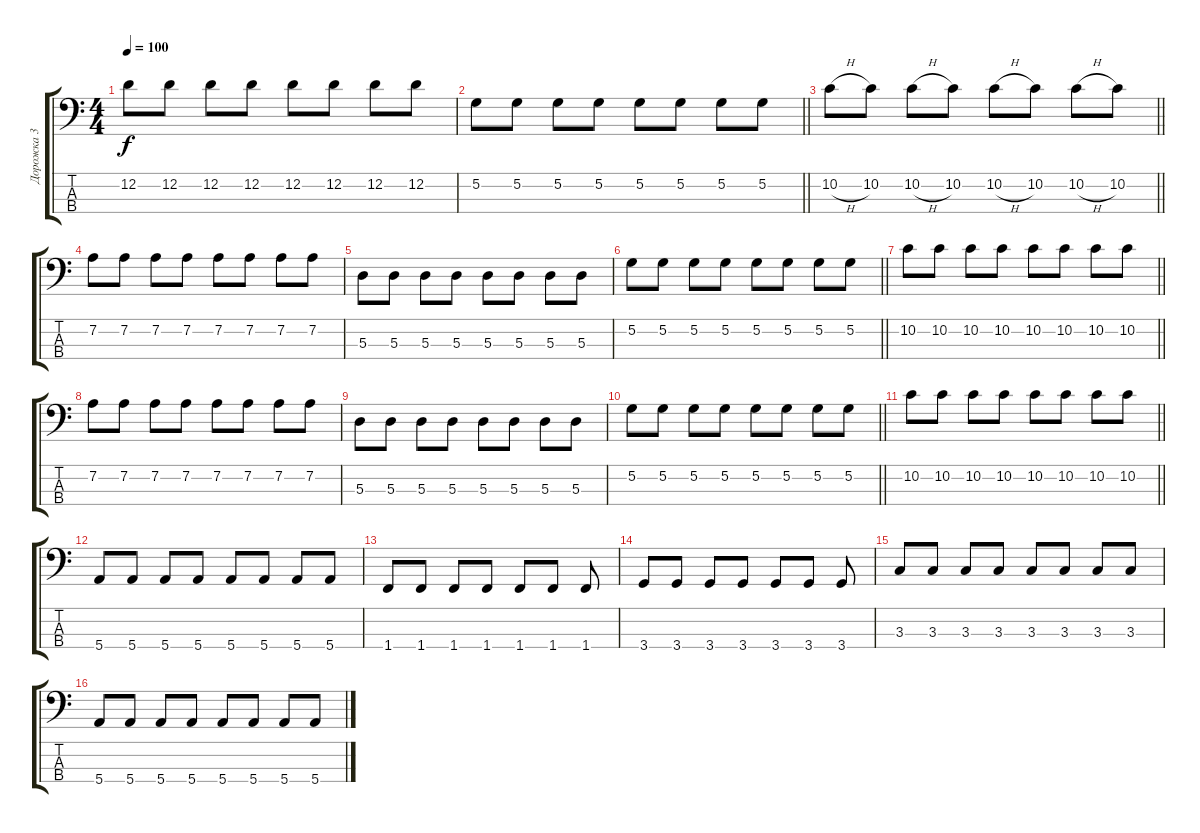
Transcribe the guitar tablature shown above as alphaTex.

\track ("Дорожка 3" "Дорожка 3") {instrument electricbassfinger}
\staff {score tabs}
\tuning (G2 D2 A1 E1) {hide}
\ts (4 4)
\tempo 100
\clef f4
\ks c
12.2.8{dy f} 12.2.8 12.2.8 12.2.8 12.2.8 12.2.8 12.2.8 12.2.8 |
\barLineRight lightlight
5.2.8 5.2.8 5.2.8 5.2.8 5.2.8 5.2.8 5.2.8 5.2.8 |
\barLineRight lightlight
10.2{h}.8 10.2.8 10.2{h}.8 10.2.8 10.2{h}.8 10.2.8 10.2{h}.8 10.2.8 |
7.2.8 7.2.8 7.2.8 7.2.8 7.2.8 7.2.8 7.2.8 7.2.8 |
5.3.8 5.3.8 5.3.8 5.3.8 5.3.8 5.3.8 5.3.8 5.3.8 |
\barLineRight lightlight
5.2.8 5.2.8 5.2.8 5.2.8 5.2.8 5.2.8 5.2.8 5.2.8 |
\barLineRight lightlight
10.2.8 10.2.8 10.2.8 10.2.8 10.2.8 10.2.8 10.2.8 10.2.8 |
7.2.8 7.2.8 7.2.8 7.2.8 7.2.8 7.2.8 7.2.8 7.2.8 |
5.3.8 5.3.8 5.3.8 5.3.8 5.3.8 5.3.8 5.3.8 5.3.8 |
\barLineRight lightlight
5.2.8 5.2.8 5.2.8 5.2.8 5.2.8 5.2.8 5.2.8 5.2.8 |
\barLineRight lightlight
10.2.8 10.2.8 10.2.8 10.2.8 10.2.8 10.2.8 10.2.8 10.2.8 |
5.4.8 5.4.8 5.4.8 5.4.8 5.4.8 5.4.8 5.4.8 5.4.8 |
1.4.8 1.4.8 1.4.8 1.4.8 1.4.8 1.4.8 1.4.8 |
3.4.8 3.4.8 3.4.8 3.4.8 3.4.8 3.4.8 3.4.8 |
3.3.8 3.3.8 3.3.8 3.3.8 3.3.8 3.3.8 3.3.8 3.3.8 |
5.4.8 5.4.8 5.4.8 5.4.8 5.4.8 5.4.8 5.4.8 5.4.8
